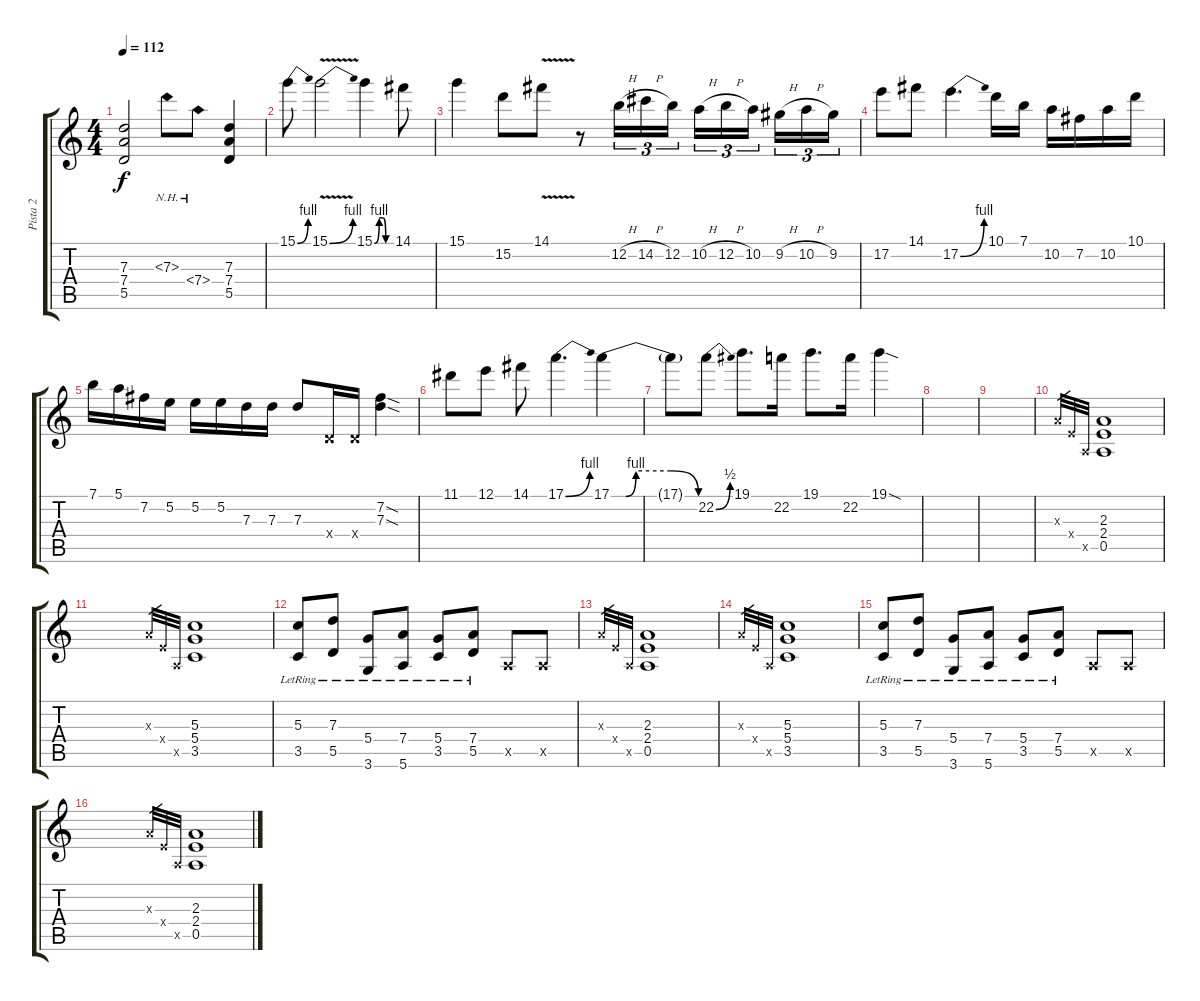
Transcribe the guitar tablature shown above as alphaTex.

\track ("Pista 2" "Pista 2") {instrument electricguitarclean}
\staff {score tabs}
\tuning (E4 B3 G3 D3 A2 E2) {hide}
\ts (4 4)
\tempo 112
\clef g2
\ks c
(7.3 7.4 5.5).2{dy f} 7.3{nh}.8 7.4{nh}.8 (7.3 7.4 5.5).4 |
15.1{be (bend 0 0 60 4)}.8 15.1{be (bend 0 0 60 4) v}.2 15.1{be (custom 0 0 17 4 30 4 40 0 60 0)}.4 14.1.8 |
15.1.4 15.2.8 14.1{v}.8 r.8 12.2{h}.16{tu (3 2)} 14.2{h}.16{tu (3 2)} 12.2.16{tu (3 2)} 10.2{h}.16{tu (3 2)} 12.2{h}.16{tu (3 2)} 10.2.16{tu (3 2) beam splitsecondary} 9.2{h}.16{tu (3 2)} 10.2{h}.16{tu (3 2)} 9.2.16{tu (3 2)} |
17.2.8 14.1.8 17.2{be (bend 0 0 60 4)}.4{d} 10.1.16 7.1.16 10.2.16 7.2.16 10.2.16 10.1.16 |
7.1.16 5.1.16 7.2.16 5.2.16 5.2.16 5.2.16 7.3.16 7.3.16 7.3.8 0.4{x}.16 0.4{x}.16 (7.2{sod} 7.3{sod}).4 |
11.1.8 12.1.8 14.1.8 17.1{be (bend 0 0 60 4)}.4{d} 17.1{be (custom 0 0 10 0 17 4 41 4 60 0)}.4 |
17.1{t}.8 22.2{be (bend 0 0 60 2)}.8 19.1.8{d} 22.2.16 19.1.8{d} 22.2.16 19.1{sod}.4 |
|
|
2.3{x}.32{gr} 2.4{x}.32{gr} 0.5{x}.32{gr} (2.3 2.4 0.5).1{volume 16 instrument electricguitarclean} |
2.3{x}.32{gr} 2.4{x}.32{gr} 0.5{x}.32{gr} (5.3 5.4 3.5).1{volume 16 instrument electricguitarclean} |
(5.3{lr} 3.5).8 (7.3{lr} 5.5).8 (5.4{lr} 3.6).8 (7.4{lr} 5.6).8 (5.4 3.5{lr}).8 (7.4 5.5{lr}).8 0.5{x}.8 0.5{x}.8 |
2.3{x}.32{gr} 2.4{x}.32{gr} 0.5{x}.32{gr} (2.3 2.4 0.5).1{volume 16 instrument electricguitarclean} |
2.3{x}.32{gr} 2.4{x}.32{gr} 0.5{x}.32{gr} (5.3 5.4 3.5).1{volume 16 instrument electricguitarclean} |
(5.3{lr} 3.5).8 (7.3{lr} 5.5).8 (5.4{lr} 3.6).8 (7.4{lr} 5.6).8 (5.4 3.5{lr}).8 (7.4 5.5{lr}).8 0.5{x}.8 0.5{x}.8 |
2.3{x}.32{gr} 2.4{x}.32{gr} 0.5{x}.32{gr} (2.3 2.4 0.5).1{volume 16 instrument electricguitarclean}
